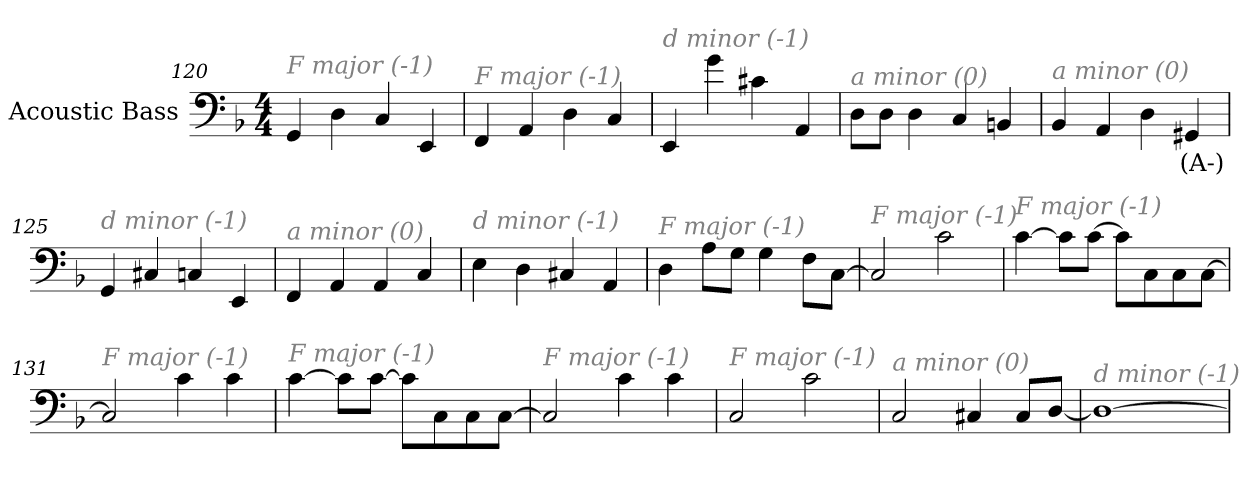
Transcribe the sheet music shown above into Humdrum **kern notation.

**kern	**text
*part1	*part1
*staff1	*staff1
*I"Acoustic Bass	*
*clefF4	*
*ITrd7c12	*
*k[b-]	*
*F:	*
*M4/4	*
=120	=120
!LO:TX:i:color=#808080:t=F major (-1)	!
4GGG	.
4DD	.
4CC	.
4EEE	.
=121	=121
!LO:TX:i:color=#808080:t=F major (-1)	!
4FFF	.
4AAA	.
4DD	.
4CC	.
=122	=122
!LO:TX:i:color=#808080:t=d minor (-1)	!
4EEE	.
4G	.
4C#X	.
4AAA	.
=123	=123
!LO:TX:i:color=#808080:t=a minor (0)	!
8DDL	.
8DDJ	.
4DD	.
4CC	.
4BBBn	.
=124	=124
!LO:TX:i:color=#808080:t=a minor (0)	!
4BBB-	.
4AAA	.
4DD	.
4GGG#Xi	(A-)
=125	=125
!LO:TX:i:color=#808080:t=d minor (-1)	!
4GGG	.
4CC#X	.
4CCn	.
4EEE	.
=126	=126
!LO:TX:i:color=#808080:t=a minor (0)	!
4FFF	.
4AAA	.
4AAA	.
4CC	.
=127	=127
!LO:TX:i:color=#808080:t=d minor (-1)	!
4EE	.
4DD	.
4CC#X	.
4AAA	.
=128	=128
!LO:TX:i:color=#808080:t=F major (-1)	!
4DD	.
8AAL	.
8GGJ	.
4GG	.
8FFL	.
[8CCJ	.
=129	=129
!LO:TX:i:color=#808080:t=F major (-1)	!
2CC]	.
2C	.
=130	=130
!LO:TX:i:color=#808080:t=F major (-1)	!
[4C	.
8CL]	.
[8CJ	.
8CL]	.
8CC	.
8CC	.
[8CCJ	.
=131	=131
!LO:TX:i:color=#808080:t=F major (-1)	!
2CC]	.
4C	.
4C	.
=132	=132
!LO:TX:i:color=#808080:t=F major (-1)	!
[4C	.
8CL]	.
[8CJ	.
8CL]	.
8CC	.
8CC	.
[8CCJ	.
=133	=133
!LO:TX:i:color=#808080:t=F major (-1)	!
2CC]	.
4C	.
4C	.
=134	=134
!LO:TX:i:color=#808080:t=F major (-1)	!
2CC	.
2C	.
=135	=135
!LO:TX:i:color=#808080:t=a minor (0)	!
2CC	.
4CC#X	.
8CC#L	.
[8DDJ	.
=136	=136
!LO:TX:i:color=#808080:t=d minor (-1)	!
1DD_	.
=	=
*-	*-
